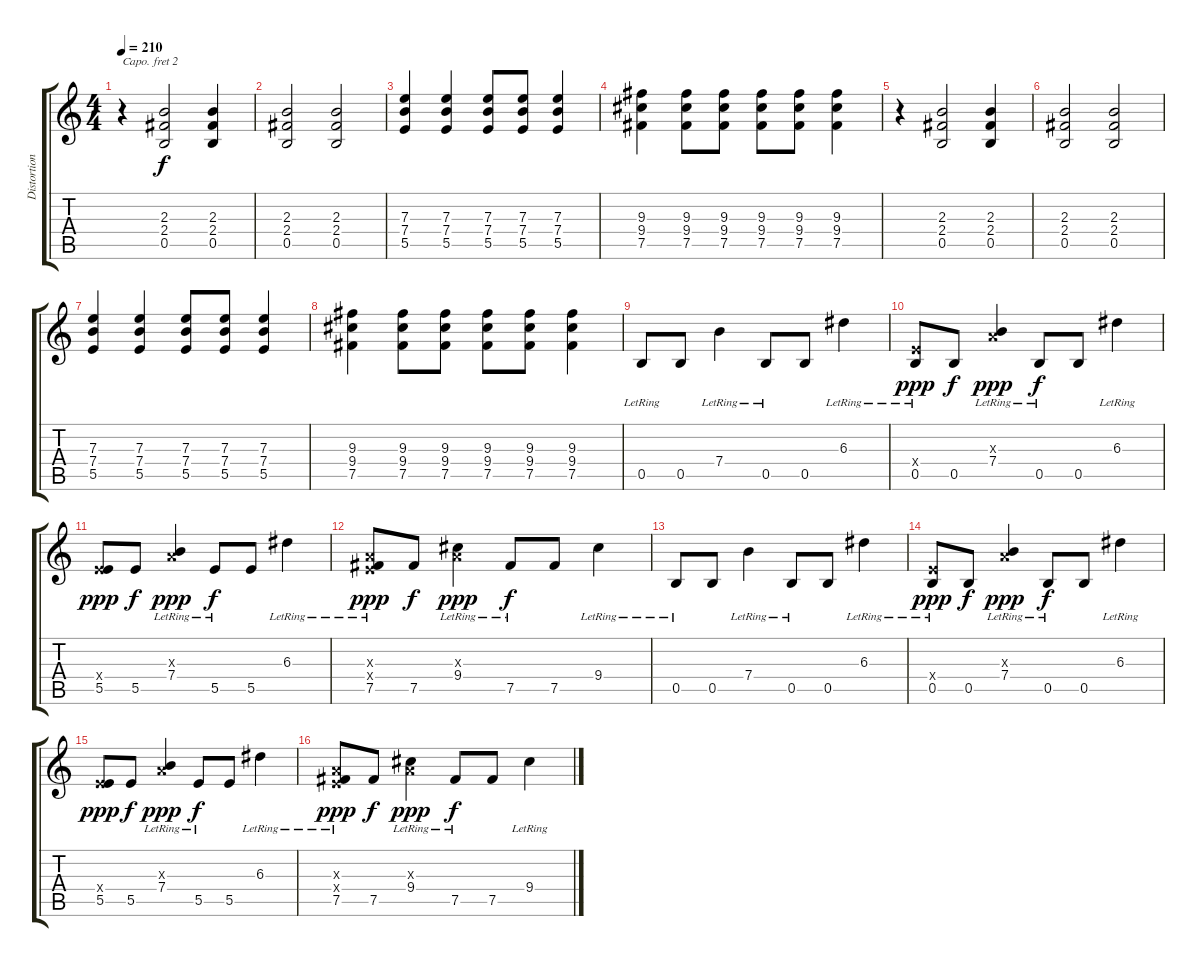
\track ("Distortion - Tom Delonge" "Distortion") {instrument distortionguitar}
\staff {score tabs}
\capo 2
\tuning (E4 B3 G3 D3 A2 E2) {hide}
\ts (4 4)
\tempo 210
\clef g2
\ks c
r.4{dy f} (2.3 2.4 0.5).2 (2.3 2.4 0.5).4 |
(2.3 2.4 0.5).2 (2.3 2.4 0.5).2 |
(7.3 7.4 5.5).4 (7.3 7.4 5.5).4 (7.3 7.4 5.5).8 (7.3 7.4 5.5).8 (7.3 7.4 5.5).4 |
(9.3 9.4 7.5).4 (9.3 9.4 7.5).8 (9.3 9.4 7.5).8 (9.3 9.4 7.5).8 (9.3 9.4 7.5).8 (9.3 9.4 7.5).4 |
r.4 (2.3 2.4 0.5).2 (2.3 2.4 0.5).4 |
(2.3 2.4 0.5).2 (2.3 2.4 0.5).2 |
(7.3 7.4 5.5).4 (7.3 7.4 5.5).4 (7.3 7.4 5.5).8 (7.3 7.4 5.5).8 (7.3 7.4 5.5).4 |
(9.3 9.4 7.5).4 (9.3 9.4 7.5).8 (9.3 9.4 7.5).8 (9.3 9.4 7.5).8 (9.3 9.4 7.5).8 (9.3 9.4 7.5).4 |
0.5{lr}.8 0.5.8 7.4{lr}.4 0.5{lr}.8 0.5.8 6.3{lr}.4 |
(0.4{x} 0.5{lr}).8{dy ppp} 0.5.8{dy f} (0.3{x} 7.4{lr}).4{dy ppp} 0.5{lr}.8{dy f} 0.5.8 6.3{lr}.4 |
(0.4{x} 5.5).8{dy ppp} 5.5.8{dy f} (0.3{x} 7.4{lr}).4{dy ppp} 5.5{lr}.8{dy f} 5.5.8 6.3{lr}.4 |
(0.3{x} 0.4{x} 7.5{lr}).8{dy ppp} 7.5.8{dy f} (0.3{x} 9.4{lr}).4{dy ppp} 7.5{lr}.8{dy f} 7.5.8 9.4{lr}.4 |
0.5{lr}.8 0.5.8 7.4{lr}.4 0.5{lr}.8 0.5.8 6.3{lr}.4 |
(0.4{x} 0.5{lr}).8{dy ppp} 0.5.8{dy f} (0.3{x} 7.4{lr}).4{dy ppp} 0.5{lr}.8{dy f} 0.5.8 6.3{lr}.4 |
(0.4{x} 5.5).8{dy ppp} 5.5.8{dy f} (0.3{x} 7.4{lr}).4{dy ppp} 5.5{lr}.8{dy f} 5.5.8 6.3{lr}.4 |
(0.3{x} 0.4{x} 7.5{lr}).8{dy ppp} 7.5.8{dy f} (0.3{x} 9.4{lr}).4{dy ppp} 7.5{lr}.8{dy f} 7.5.8 9.4{lr}.4
